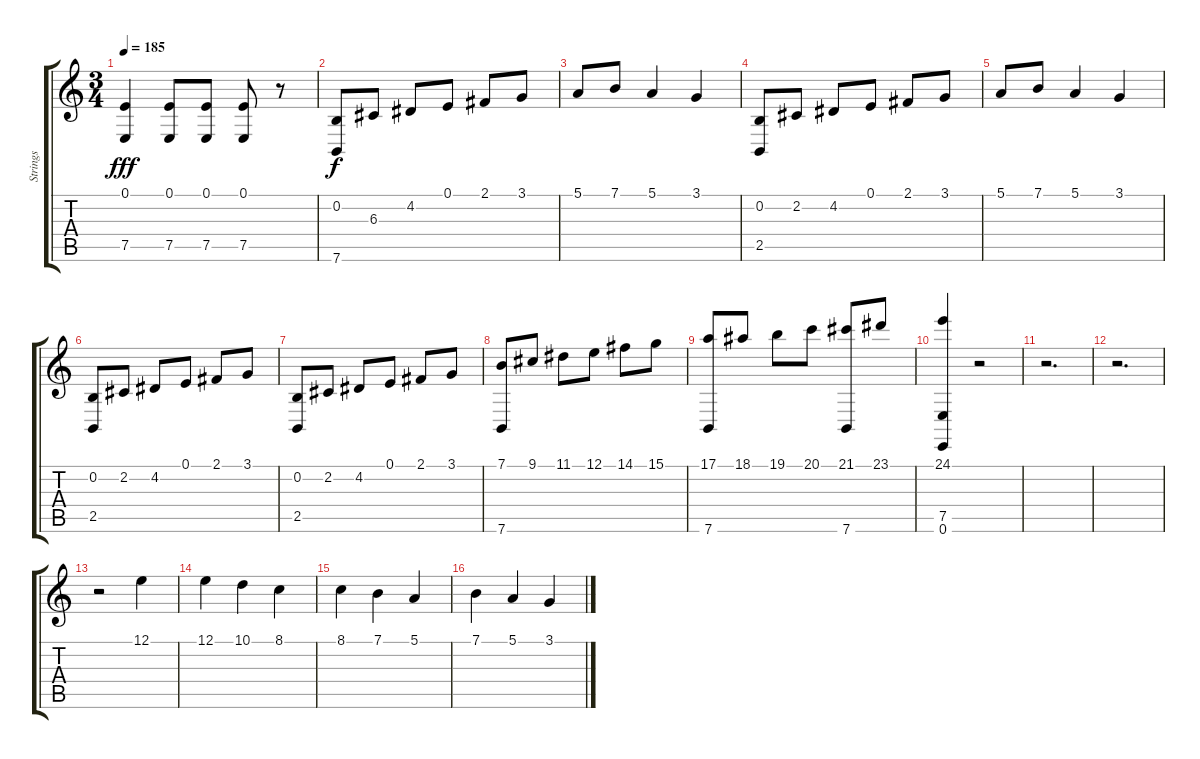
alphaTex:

\track ("Strings" "Strings") {instrument stringensemble1}
\staff {score tabs}
\tuning (E4 B3 G3 D3 A2 E2) {hide}
\ts (3 4)
\tempo 185
\clef g2
\ks c
(0.1 7.5).4{dy fff} (0.1 7.5).8 (0.1 7.5).8 (0.1 7.5).8 r.8 |
(0.2 7.6).8{dy f} 6.3.8 4.2.8 0.1.8 2.1.8 3.1.8 |
5.1.8 7.1.8 5.1.4 3.1.4 |
(0.2 2.5).8 2.2.8 4.2.8 0.1.8 2.1.8 3.1.8 |
5.1.8 7.1.8 5.1.4 3.1.4 |
(0.2 2.5).8 2.2.8 4.2.8 0.1.8 2.1.8 3.1.8 |
(0.2 2.5).8 2.2.8 4.2.8 0.1.8 2.1.8 3.1.8 |
(7.1 7.6).8 9.1.8 11.1.8 12.1.8 14.1.8 15.1.8 |
(17.1 7.6).8 18.1.8 19.1.8 20.1.8 (21.1 7.6).8 23.1.8 |
(24.1 7.5 0.6).4 r.2 |
r.2{d} |
r.2{d} |
r.2 12.1.4 |
12.1.4 10.1.4 8.1.4 |
8.1.4 7.1.4 5.1.4 |
7.1.4 5.1.4 3.1.4
